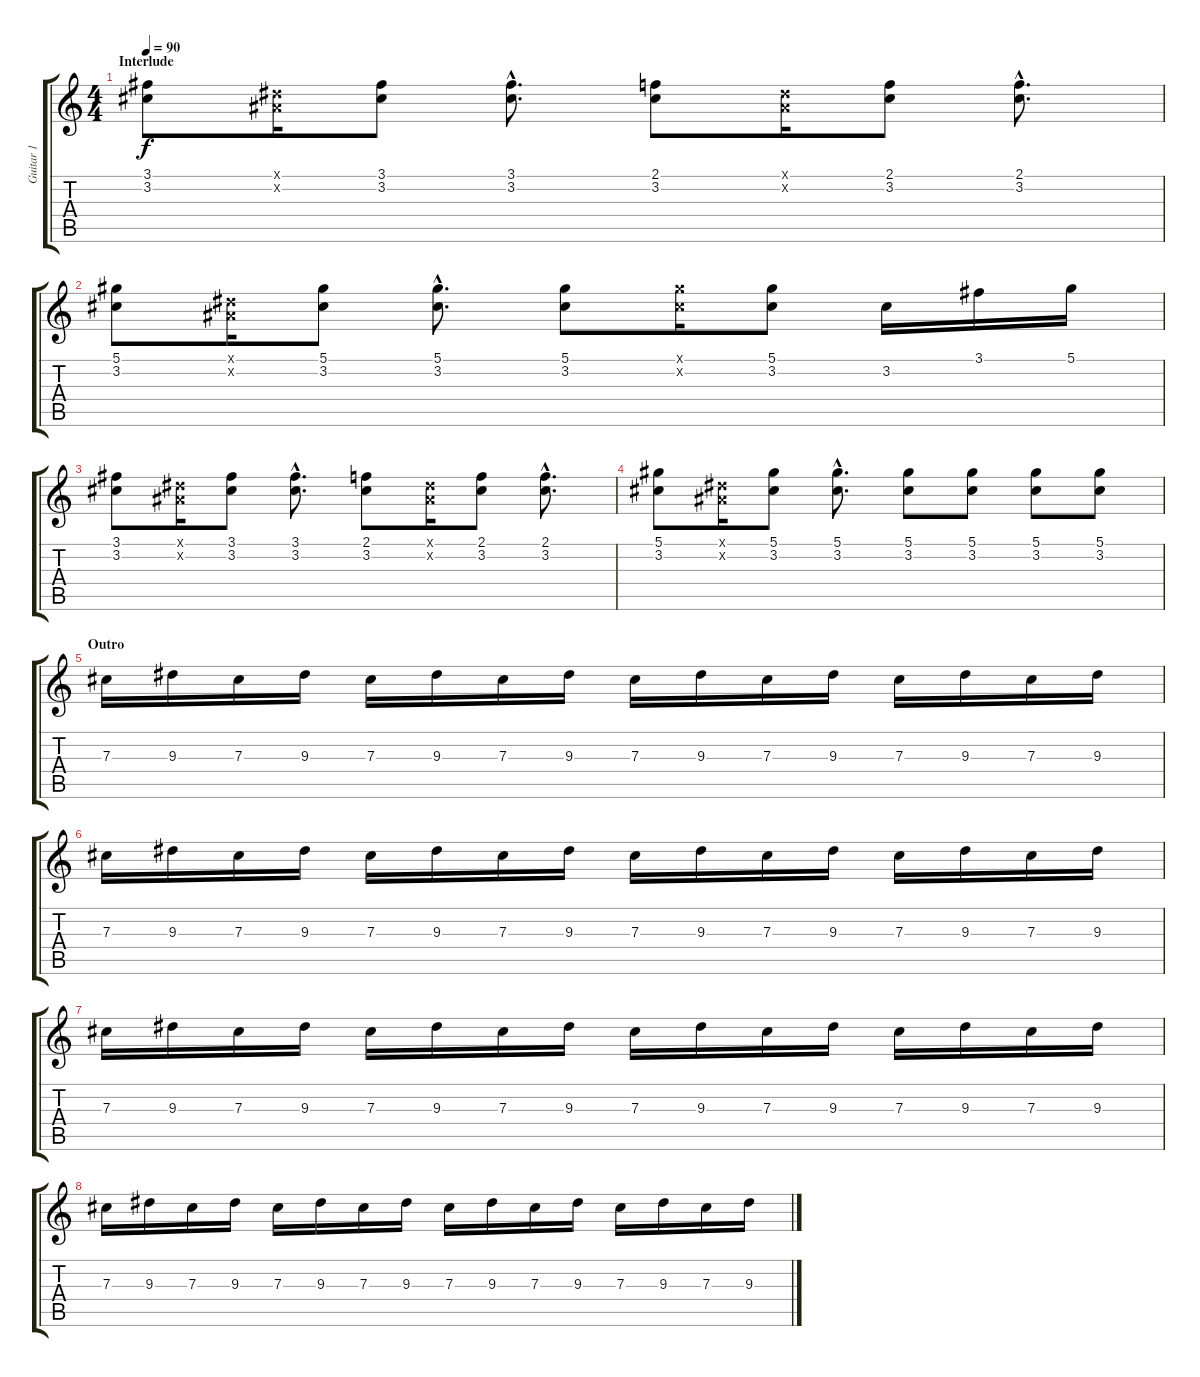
\track ("Guitar 1" "Guitar 1") {instrument distortionguitar}
\staff {score tabs}
\tuning (Eb4 Bb3 Gb3 Db3 Ab2 Eb2) {hide}
\ts (4 4)
\section ("" "Interlude")
\tempo 90
\clef g2
\ks c
(3.1 3.2).8{dy f} (0.1{x} 0.2{x}).16 (3.1 3.2).8 (3.1{hac} 3.2{hac}).8{d} (2.1 3.2).8 (0.1{x} 0.2{x}).16 (2.1 3.2).8 (2.1{hac} 3.2{hac}).8{d} |
(5.1 3.2).8 (0.1{x} 0.2{x}).16 (5.1 3.2).8 (5.1{hac} 3.2{hac}).8{d} (5.1 3.2).8 (5.1{x} 3.2{x}).16 (5.1 3.2).8 3.2.16 3.1.16 5.1.16 |
(3.1 3.2).8 (0.1{x} 0.2{x}).16 (3.1 3.2).8 (3.1{hac} 3.2{hac}).8{d} (2.1 3.2).8 (0.1{x} 0.2{x}).16 (2.1 3.2).8 (2.1{hac} 3.2{hac}).8{d} |
(5.1 3.2).8 (0.1{x} 0.2{x}).16 (5.1 3.2).8 (5.1{hac} 3.2{hac}).8{d} (5.1 3.2).8 (5.1 3.2).8 (5.1 3.2).8 (5.1 3.2).8 |
\section ("" "Outro")
7.3.16{volume 10} 9.3.16 7.3.16 9.3.16 7.3.16 9.3.16 7.3.16 9.3.16 7.3.16 9.3.16 7.3.16 9.3.16 7.3.16 9.3.16 7.3.16 9.3.16 |
7.3.16 9.3.16 7.3.16 9.3.16 7.3.16 9.3.16 7.3.16 9.3.16 7.3.16 9.3.16 7.3.16 9.3.16 7.3.16 9.3.16 7.3.16 9.3.16 |
7.3.16 9.3.16 7.3.16 9.3.16 7.3.16 9.3.16 7.3.16 9.3.16 7.3.16 9.3.16 7.3.16 9.3.16 7.3.16 9.3.16 7.3.16 9.3.16 |
7.3.16 9.3.16 7.3.16 9.3.16 7.3.16 9.3.16 7.3.16 9.3.16 7.3.16 9.3.16 7.3.16 9.3.16 7.3.16 9.3.16 7.3.16 9.3.16
